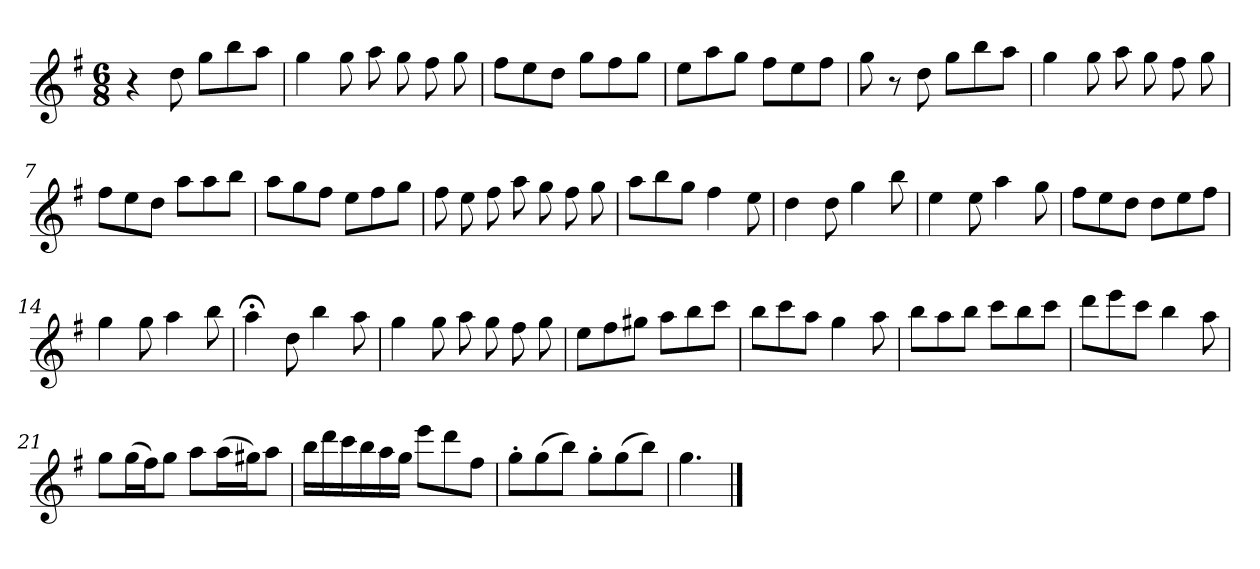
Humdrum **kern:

**kern
*part1
*staff1
*clefG2
*k[f#]
*G:
*M6/8
*MM120
=1
4r
8dd
8gg\L
8bb\
8aa\J
=2
4gg
8gg
8aa
8gg
8ff#
8gg
=3
8ff#\L
8ee\
8dd\J
8gg\L
8ff#\
8gg\J
=4
8ee\L
8aa\
8gg\J
8ff#\L
8ee\
8ff#\J
=5
8gg
8r
8dd
8gg\L
8bb\
8aa\J
=6
4gg
8gg
8aa
8gg
8ff#
8gg
=7
8ff#\L
8ee\
8dd\J
8aa\L
8aa\
8bb\J
=8
8aa\L
8gg\
8ff#\J
8ee\L
8ff#\
8gg\J
=9
8ff#
8ee
8ff#
8aa
8gg
8ff#
8gg
=10
8aa\L
8bb\
8gg\J
4ff#
8ee
=11
4dd
8dd
4gg
8bb
=12
4ee
8ee
4aa
8gg
=13
8ff#\L
8ee\
8dd\J
8dd\L
8ee\
8ff#\J
=14
4gg
8gg
4aa
8bb
=15
4aa;<
8dd
4bb
8aa
=16
4gg
8gg
8aa
8gg
8ff#
8gg
=17
8ee\L
8ff#\
8gg#X\J
8aa\L
8bb\
8ccc\J
=18
8bb\L
8ccc\
8aa\J
4gg
8aa
=19
8bb\L
8aa\
8bb\J
8ccc\L
8bb\
8ccc\J
=20
8ddd\L
8eee\
8ccc\J
4bb
8aa
=21
8gg\L
(16gg\L
16ff#\J)
8gg\J
8aa\L
(16aa\L
16gg#X\J)
8aa\J
=22
16bb\LL
16ddd\
16ccc\
16bb\
16aa\
16gg\JJ
8eee\L
8ddd\
8ff#\J
=23
8gg'\L
(8gg\
8bb\J)
8gg'\L
(8gg\
8bb\J)
=24
4.gg
==
*-
